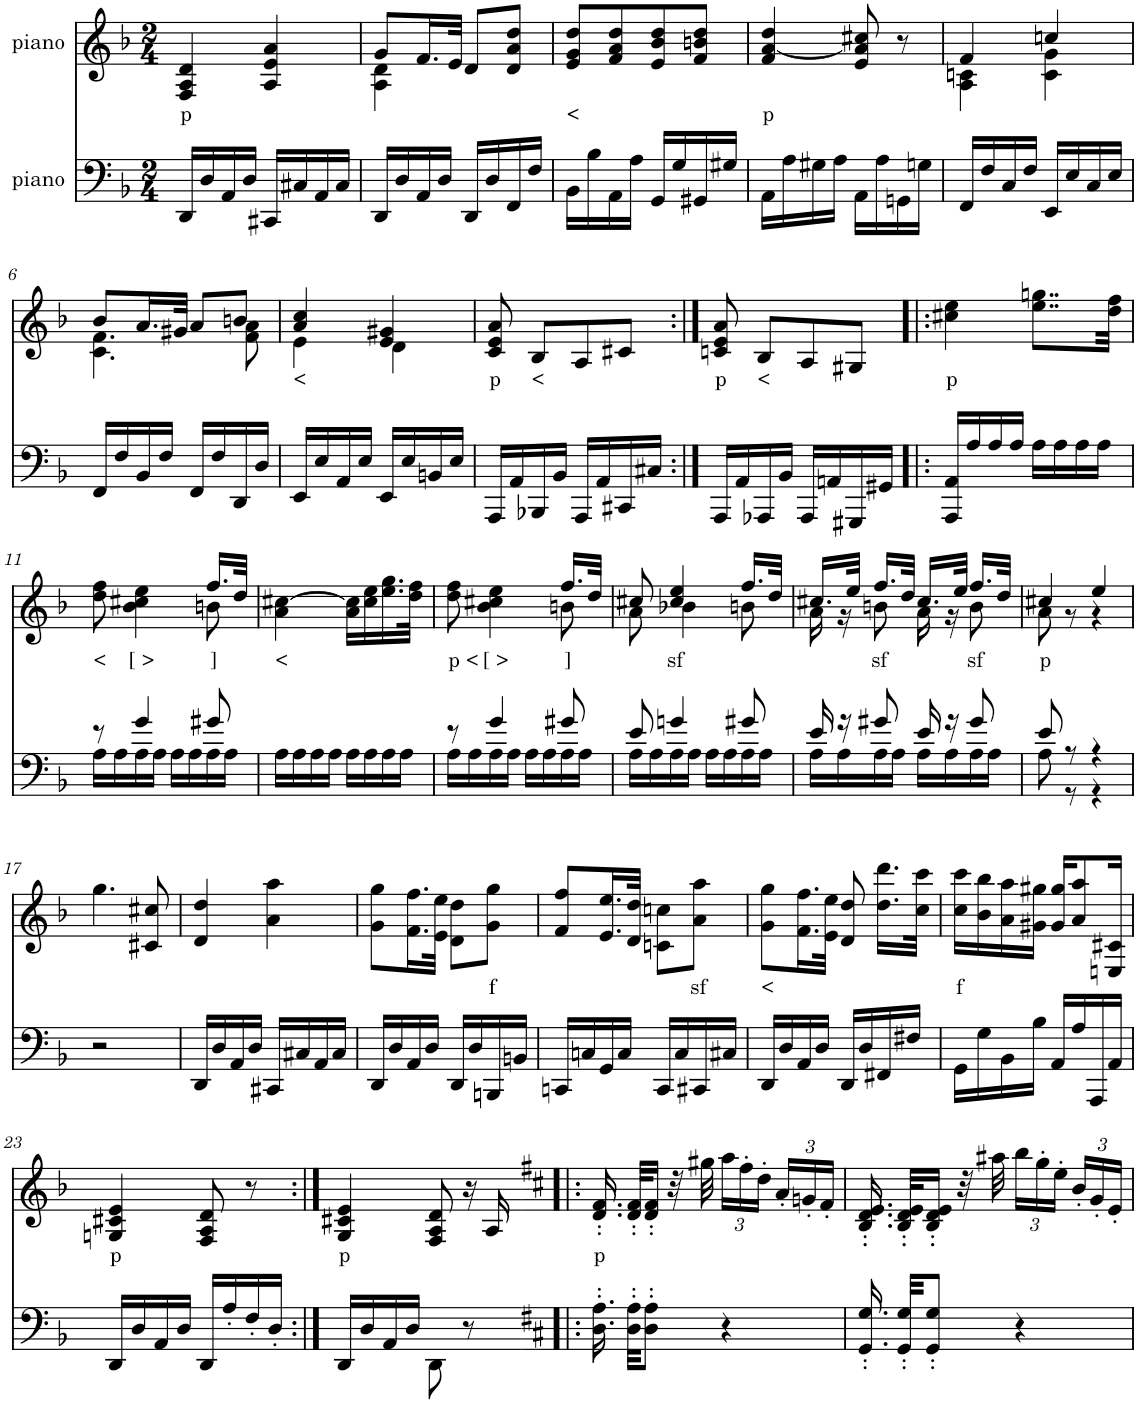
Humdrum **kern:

**kern	**kern	**text
*part2	*part1	*part1
*staff2	*staff1	*staff1
*I"piano	*I"piano	*
*I'Pno	*I'Pno	*
*clefF4	*clefG2	*
*k[b-]	*k[b-]	*
*d:	*d:	*
*M2/4	*M2/4	*
=1	=1	=1
!	!	!LO:LY:b
16DD/LL	4F/ 4A/ 4d/	p
16D/	.	.
16AA/	.	.
16D/JJ	.	.
16CC#X/LL	4A/ 4e/ 4a/	.
16C#X/	.	.
16AA/	.	.
16C#/JJ	.	.
=2	=2	=2
*	*^	*
16DD/LL	8g/L	4A\ 4d\	.
16D/	.	.	.
16AA/	16.f/L	.	.
16D/JJ	.	.	.
.	32e/JJk	.	.
16DD/LL	8d/L	4ryy	.
16D/	.	.	.
16FF/	8d/ 8a/ 8dd/J	.	.
16F/JJ	.	.	.
*	*v	*v	*
=3	=3	=3
!	!	!LO:LY:b
16BB-\LL	8e/ 8g/ 8dd/L	<
16B-\	.	.
16AA\	8f/ 8a/ 8dd/	.
16A\JJ	.	.
16GG/LL	8e/ 8b-/ 8dd/	.
16G/	.	.
16GG#X/	8f/ 8bn/ 8dd/J	.
16G#X/JJ	.	.
=4	=4	=4
!	!	!LO:LY:b
16AA\LL	4f/ [4a/ 4dd/	p
16A\	.	.
16G#X\	.	.
16A\JJ	.	.
16AA\LL	8e/ 8a/] 8cc#X/	.
16A\	.	.
16GGn\	8r	.
16Gn\JJ	.	.
=5	=5	=5
*	*^	*
16FF/LL	4f/	4A\ 4cn\	.
16F/	.	.	.
16C/	.	.	.
16F/JJ	.	.	.
16EE/LL	4ccn/	4c\ 4g\	.
16E/	.	.	.
16C/	.	.	.
16E/JJ	.	.	.
!!LO:LB:g=z	!!
=6	=6	=6	=6
16FF/LL	8b-/L	4.c\ 4.f\	.
16F/	.	.	.
16BB-/	16.a/L	.	.
16F/JJ	.	.	.
.	32g#X/JJk	.	.
16FF/LL	8a/L	.	.
16F/	.	.	.
16DD/	8bn/J	8f\ 8a\	.
16D/JJ	.	.	.
=7	=7	=7	=7
!	!	!	!LO:LY:b
16EE/LL	4a/ 4cc/	4e\	<
16E/	.	.	.
16AA/	.	.	.
16E/JJ	.	.	.
16EE/LL	4e/ 4g#X/	4d\	.
16E/	.	.	.
16BBn/	.	.	.
16E/JJ	.	.	.
*	*v	*v	*
=8	=8	=8
!	!	!LO:LY:b
16AAA/LL	8c/ 8e/ 8a/	p
16AA/	.	.
!	!	!LO:LY:b
16BBB-X/	8B-/L	<
16BB-/JJ	.	.
16AAA/LL	8A/	.
16AA/	.	.
16CC#X/	8c#X/J	.
16C#X/JJ	.	.
=9:|!	=9:|!	=9:|!
!	!	!LO:LY:b
16AAA/LL	8cn/ 8e/ 8a/	p
16AA/	.	.
!	!	!LO:LY:b
16AAA-X/	8B-/L	<
16BB-/JJ	.	.
16AAA-/LL	8A/	.
16AAn/	.	.
16GGG#X/	8G#X/J	.
16GG#X/JJ	.	.
=10!|:	=10!|:	=10!|:
!	!	!LO:LY:b
16AAA/ 16AA/LL	4cc#X\ 4ee\	p
16A/	.	.
16A/	.	.
16A/JJ	.	.
16A\LL	8..ee\ 8..ggn\L	.
16A\	.	.
16A\	.	.
16A\JJ	.	.
.	32dd\ 32ff\Jkk	.
!!LO:LB:g=z
=11	=11	=11
*^	*^	*
!	!	!	!	!LO:LY:b
8r	16A\LL	4.ryy	8dd\ 8ff\	<
.	16A\	.	.	.
!	!	!	!	!LO:LY:b
4g/	16A\	.	4b-\ 4cc#X\ 4ee\	[ >
.	16A\JJ	.	.	.
.	16A\LL	.	.	.
.	16A\	.	.	.
!	!	!	!	!LO:LY:b
8g#X/	16A\	16.ff/LL	8bn\	]
.	16A\JJ	.	.	.
.	.	32dd/JJk	.	.
*v	*v	*	*	*
*	*v	*v	*
=12	=12	=12
!	!	!LO:LY:b
16A\LL	4a\ [4cc#X\	<
16A\	.	.
16A\	.	.
16A\JJ	.	.
16A\LL	16a\ 16cc#\]LL	.
16A\	16cc#\ 16ee\	.
16A\	16.ee\ 16.gg\	.
16A\JJ	.	.
.	32dd\ 32ff\JJk	.
=13	=13	=13
*^	*^	*
!	!	!	!	!LO:LY:b
8r	16A\LL	4.ryy	8dd\ 8ff\	p <
.	16A\	.	.	.
!	!	!	!	!LO:LY:b
4g/	16A\	.	4b-\ 4cc#X\ 4ee\	[ >
.	16A\JJ	.	.	.
.	16A\LL	.	.	.
.	16A\	.	.	.
!	!	!	!	!LO:LY:b
8g#X/	16A\	16.ff/LL	8bn\	]
.	16A\JJ	.	.	.
.	.	32dd/JJk	.	.
=14	=14	=14	=14	=14
8e/	16A\LL	8cc#X/	8a\	.
.	16A\	.	.	.
!	!	!	!	!LO:LY:b
4gn/	16A\	4cc#/ 4ee/	4b-X\	sf
.	16A\JJ	.	.	.
.	16A\LL	.	.	.
.	16A\	.	.	.
8g#X/	16A\	16.ff/LL	8bn\	.
.	16A\JJ	.	.	.
.	.	32dd/JJk	.	.
=15	=15	=15	=15	=15
16e/	16A\LL	16.cc#X/LL	16a\	.
16r	16A\	.	16r	.
.	.	32ee/JJk	.	.
!	!	!	!	!LO:LY:b
8g#X/	16A\	16.ff/LL	8bn\	sf
.	16A\JJ	.	.	.
.	.	32dd/JJk	.	.
16e/	16A\LL	16.cc#/LL	16a\	.
16r	16A\	.	16r	.
.	.	32ee/JJk	.	.
!	!	!	!	!LO:LY:b
8g#/	16A\	16.ff/LL	8b\	sf
.	16A\JJ	.	.	.
.	.	32dd/JJk	.	.
=16	=16	=16	=16	=16
!	!	!	!	!LO:LY:b
8e/	8A\	4cc#X/	8a\	p
8r	8r	.	8r	.
4r	4r	4ee/	4r	.
*v	*v	*	*	*
*	*v	*v	*
!!LO:LB:g=z
=17	=17	=17
2r	4.gg\	.
.	8c#X/ 8cc#X/	.
=18	=18	=18
16DD/LL	4d/ 4dd/	.
16D/	.	.
16AA/	.	.
16D/JJ	.	.
16CC#X/LL	4a\ 4aa\	.
16C#X/	.	.
16AA/	.	.
16C#/JJ	.	.
=19	=19	=19
16DD/LL	8g\ 8gg\L	.
16D/	.	.
16AA/	16.f\ 16.ff\L	.
16D/JJ	.	.
.	32e\ 32ee\JJk	.
16DD/LL	8d\ 8dd\L	.
16D/	.	.
!	!	!LO:LY:b
16BBBn/	8g\ 8gg\J	f
16BBn/JJ	.	.
=20	=20	=20
16CCn/LL	8f/ 8ff/L	.
16Cn/	.	.
16GG/	16.e/ 16.ee/L	.
16C/JJ	.	.
.	32d/ 32dd/JJk	.
16CC/LL	8cn\ 8ccn\L	.
16C/	.	.
!	!	!LO:LY:b
16CC#X/	8a\ 8aa\J	sf
16C#X/JJ	.	.
=21	=21	=21
!	!	!LO:LY:b
16DD/LL	8g\ 8gg\L	<
16D/	.	.
16AA/	16.f\ 16.ff\L	.
16D/JJ	.	.
.	32e\ 32ee\JJk	.
16DD/LL	8d/ 8dd/	.
16D/	.	.
16FF#X/	16.dd\ 16.ddd\LL	.
16F#X/JJ	.	.
.	32cc\ 32ccc\JJk	.
=22	=22	=22
!	!	!LO:LY:b
16GG\LL	16cc\ 16ccc\LL	f
16G\	16b-\ 16bb-\	.
16BB-\	16a\ 16aa\	.
16B-\JJ	16g#X\ 16gg#X\JJ	.
16AA/LL	16g#/ 16gg#/KL	.
16A/	8a/ 8aa/	.
16AAA/	.	.
16AA/JJ	16En/ 16c#X/Jk	.
!!LO:LB:g=z
=23	=23	=23
!	!	!LO:LY:b
16DD/LL	4Gn/ 4c#X/ 4e/	p
16D/	.	.
16AA/	.	.
16D/JJ	.	.
16DD/LL	8F/ 8A/ 8d/	.
16A'/	.	.
16F'/	8r	.
16D'/JJ	.	.
=24:|!	=24:|!	=24:|!
!	!	!LO:LY:b
16DD/LL	4G/ 4c#X/ 4e/	p
16D/	.	.
16AA/	.	.
16D/JJ	.	.
8DD\	8F/ 8A/ 8d/	.
8r	16r	.
.	16A/	.
=25!|:	=25!|:	=25!|:
*k[f#c#]	*k[f#c#]	*
*D:	*D:	*
!	!	!LO:LY:b
16.D\' 16.A\'	16.d/' 16.f#/'	p
32D\' 32A\'KKL	32d/' 32f#/'KLL	.
8D\' 8A\'J	16d/' 16f#/'JJ	.
.	32r	.
.	32gg#X\	.
*	*Xbrackettup	*
4r	24aa\LL	.
.	24ff#'\	.
.	24dd'\JJ	.
.	24a'/LL	.
.	24gn'/	.
.	24f#'/JJ	.
=26	=26	=26
16.GG/' 16.G/'	16.B/' 16.d/' 16.e/'	.
32GG/' 32G/'KKL	32B/' 32d/' 32e/'KLL	.
8GG/' 8G/'J	16B/' 16d/' 16e/'JJ	.
.	32r	.
.	32aa#X\	.
4r	24bb\LL	.
.	24gg'\	.
.	24ee'\JJ	.
.	24b'/LL	.
.	24g'/	.
.	24e'/JJ	.
=	=	=
*-	*-	*-
